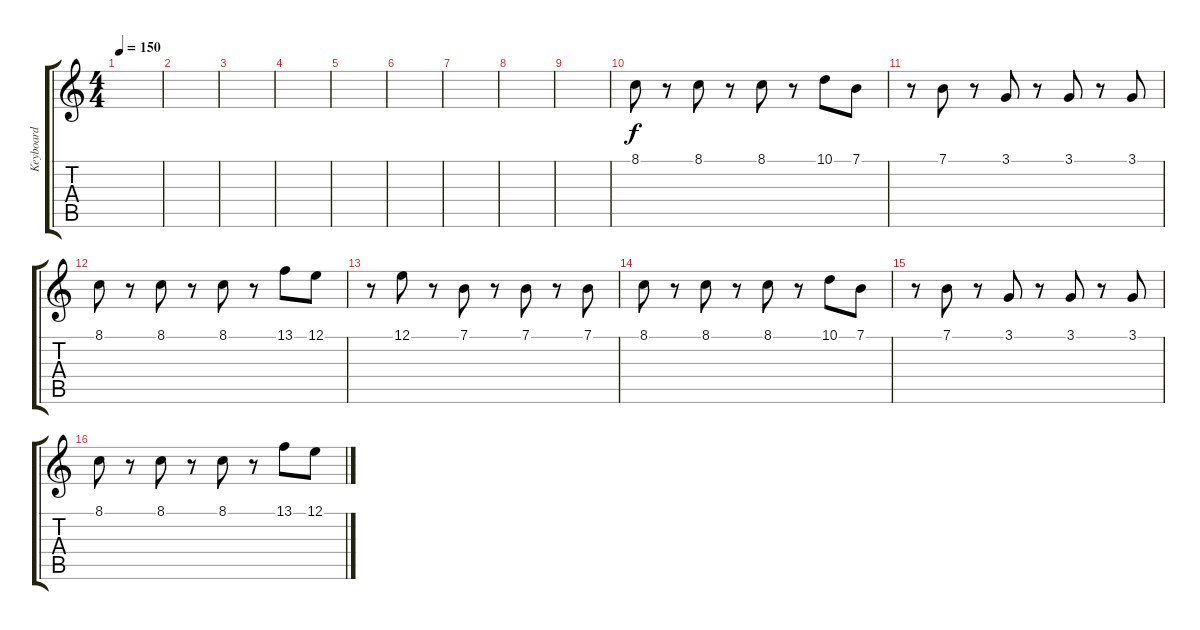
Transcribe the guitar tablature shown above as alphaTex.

\track ("Keyboard" "Keyboard") {instrument tremolostrings}
\staff {score tabs}
\tuning (E4 B3 G3 D3 A2 E2) {hide}
\ts (4 4)
\tempo 150
\clef g2
\ks c
|
|
|
|
|
|
|
|
|
8.1.8 r.8 8.1.8 r.8 8.1.8 r.8 10.1.8 7.1.8 |
r.8 7.1.8 r.8 3.1.8 r.8 3.1.8 r.8 3.1.8 |
8.1.8 r.8 8.1.8 r.8 8.1.8 r.8 13.1.8 12.1.8 |
r.8 12.1.8 r.8 7.1.8 r.8 7.1.8 r.8 7.1.8 |
8.1.8 r.8 8.1.8 r.8 8.1.8 r.8 10.1.8 7.1.8 |
r.8 7.1.8 r.8 3.1.8 r.8 3.1.8 r.8 3.1.8 |
8.1.8 r.8 8.1.8 r.8 8.1.8 r.8 13.1.8 12.1.8
